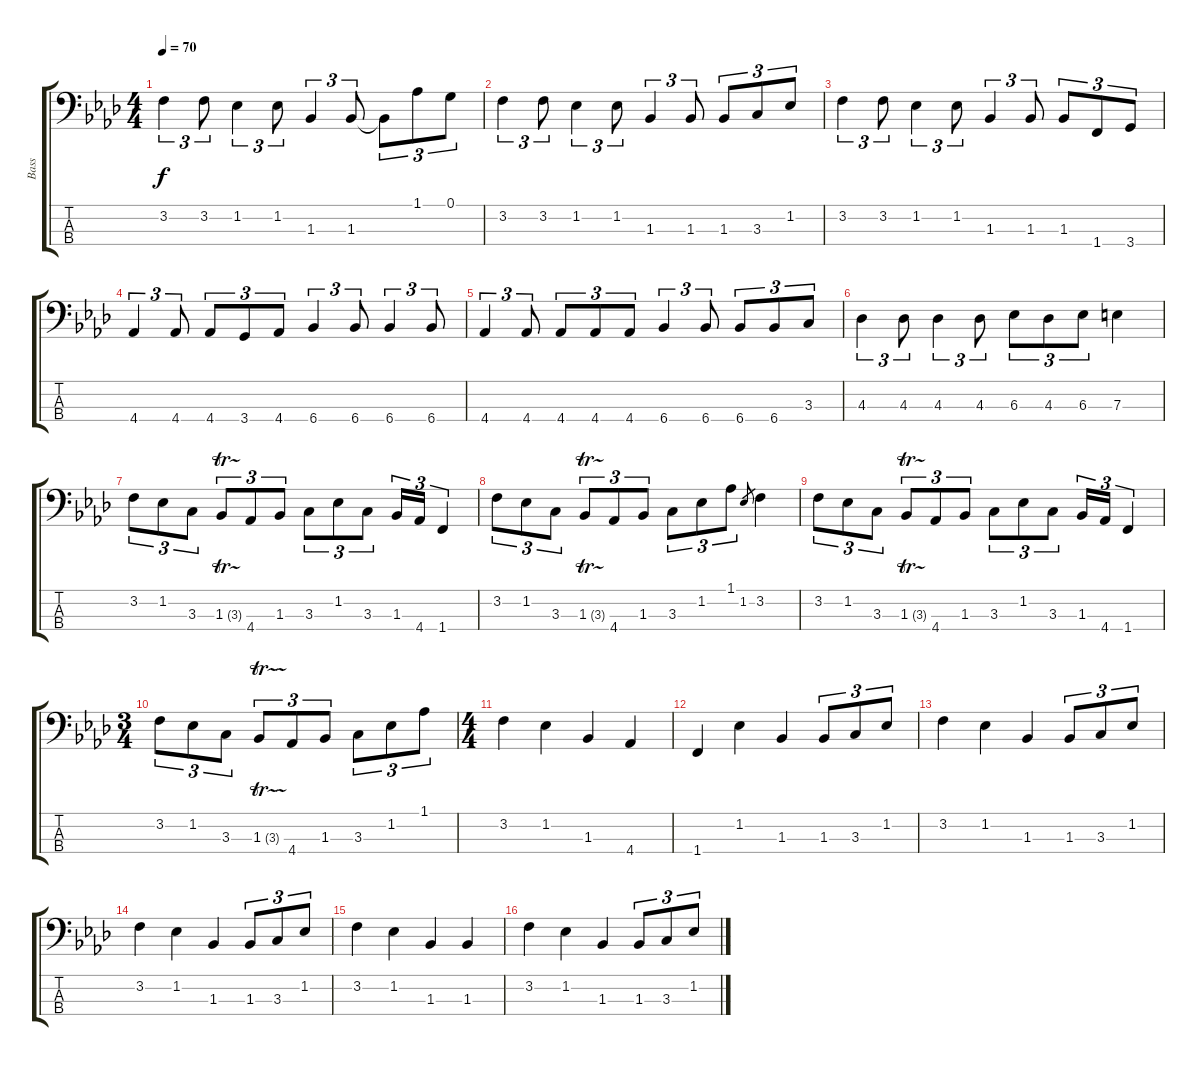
\track ("Bass" "Bass") {instrument electricbassfinger}
\staff {score tabs}
\tuning (G2 D2 A1 E1) {hide}
\ts (4 4)
\tempo 70
\clef f4
\ks fminor
3.2.4{tu (3 2) dy f} 3.2.8{tu (3 2)} 1.2.4{tu (3 2)} 1.2.8{tu (3 2)} 1.3.4{tu (3 2)} 1.3.8{tu (3 2)} 1.3{t}.8{tu (3 2)} 1.1.8{tu (3 2)} 0.1.8{tu (3 2)} |
3.2.4{tu (3 2)} 3.2.8{tu (3 2)} 1.2.4{tu (3 2)} 1.2.8{tu (3 2)} 1.3.4{tu (3 2)} 1.3.8{tu (3 2)} 1.3.8{tu (3 2)} 3.3.8{tu (3 2)} 1.2.8{tu (3 2)} |
3.2.4{tu (3 2)} 3.2.8{tu (3 2)} 1.2.4{tu (3 2)} 1.2.8{tu (3 2)} 1.3.4{tu (3 2)} 1.3.8{tu (3 2)} 1.3.8{tu (3 2)} 1.4.8{tu (3 2)} 3.4.8{tu (3 2)} |
4.4.4{tu (3 2)} 4.4.8{tu (3 2)} 4.4.8{tu (3 2)} 3.4.8{tu (3 2)} 4.4.8{tu (3 2)} 6.4.4{tu (3 2)} 6.4.8{tu (3 2)} 6.4.4{tu (3 2)} 6.4.8{tu (3 2)} |
4.4.4{tu (3 2)} 4.4.8{tu (3 2)} 4.4.8{tu (3 2)} 4.4.8{tu (3 2)} 4.4.8{tu (3 2)} 6.4.4{tu (3 2)} 6.4.8{tu (3 2)} 6.4.8{tu (3 2)} 6.4.8{tu (3 2)} 3.3.8{tu (3 2)} |
4.3.4{tu (3 2)} 4.3.8{tu (3 2)} 4.3.4{tu (3 2)} 4.3.8{tu (3 2)} 6.3.8{tu (3 2)} 4.3.8{tu (3 2)} 6.3.8{tu (3 2)} 7.3.4 |
3.2.8{tu (3 2)} 1.2.8{tu (3 2)} 3.3.8{tu (3 2)} 1.3{tr (3 32)}.8{tu (3 2)} 4.4.8{tu (3 2)} 1.3.8{tu (3 2)} 3.3.8{tu (3 2)} 1.2.8{tu (3 2)} 3.3.8{tu (3 2)} 1.3.16{tu (3 2)} 4.4.16{tu (3 2)} 1.4.4{tu (3 2)} |
3.2.8{tu (3 2)} 1.2.8{tu (3 2)} 3.3.8{tu (3 2)} 1.3{tr (3 32)}.8{tu (3 2)} 4.4.8{tu (3 2)} 1.3.8{tu (3 2)} 3.3.8{tu (3 2)} 1.2.8{tu (3 2)} 1.1.8{tu (3 2)} 1.2.8{gr} 3.2.4 |
3.2.8{tu (3 2)} 1.2.8{tu (3 2)} 3.3.8{tu (3 2)} 1.3{tr (3 32)}.8{tu (3 2)} 4.4.8{tu (3 2)} 1.3.8{tu (3 2)} 3.3.8{tu (3 2)} 1.2.8{tu (3 2)} 3.3.8{tu (3 2)} 1.3.16{tu (3 2)} 4.4.16{tu (3 2)} 1.4.4{tu (3 2)} |
\ts (3 4)
3.2.8{tu (3 2)} 1.2.8{tu (3 2)} 3.3.8{tu (3 2)} 1.3{tr (3 32)}.8{tu (3 2)} 4.4.8{tu (3 2)} 1.3.8{tu (3 2)} 3.3.8{tu (3 2)} 1.2.8{tu (3 2)} 1.1.8{tu (3 2)} |
\ts (4 4)
3.2.4 1.2.4 1.3.4 4.4.4 |
1.4.4 1.2.4 1.3.4 1.3.8{tu (3 2)} 3.3.8{tu (3 2)} 1.2.8{tu (3 2)} |
3.2.4 1.2.4 1.3.4 1.3.8{tu (3 2)} 3.3.8{tu (3 2)} 1.2.8{tu (3 2)} |
3.2.4 1.2.4 1.3.4 1.3.8{tu (3 2)} 3.3.8{tu (3 2)} 1.2.8{tu (3 2)} |
3.2.4 1.2.4 1.3.4 1.3.4 |
3.2.4 1.2.4 1.3.4 1.3.8{tu (3 2)} 3.3.8{tu (3 2)} 1.2.8{tu (3 2)}
